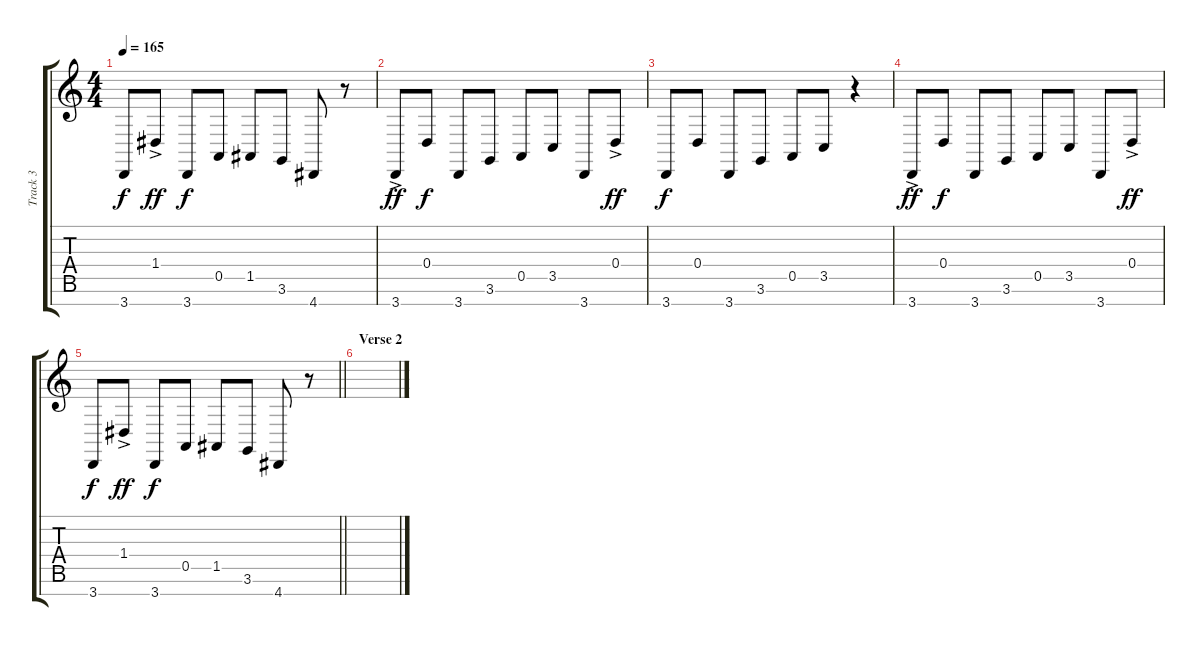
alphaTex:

\track ("Track 3" "Track 3") {instrument lead1square}
\staff {score tabs}
\tuning (E4 B3 G3 D3 A2 E2 B1) {hide}
\ts (4 4)
\tempo 165
\clef g2
\ks c
3.7.8{dy f} 1.4{ac}.8{dy ff} 3.7.8{dy f} 0.5.8 1.5.8 3.6.8 4.7.8 r.8 |
3.7{ac}.8{dy ff} 0.4.8{dy f} 3.7.8 3.6.8 0.5.8 3.5.8 3.7.8 0.4{ac}.8{dy ff} |
3.7.8{dy f} 0.4.8 3.7.8 3.6.8 0.5.8 3.5.8 r.4 |
3.7{ac}.8{dy ff} 0.4.8{dy f} 3.7.8 3.6.8 0.5.8 3.5.8 3.7.8 0.4{ac}.8{dy ff} |
\barLineRight lightlight
3.7.8{dy f} 1.4{ac}.8{dy ff} 3.7.8{dy f} 0.5.8 1.5.8 3.6.8 4.7.8 r.8 |
\section ("" "Verse 2")
